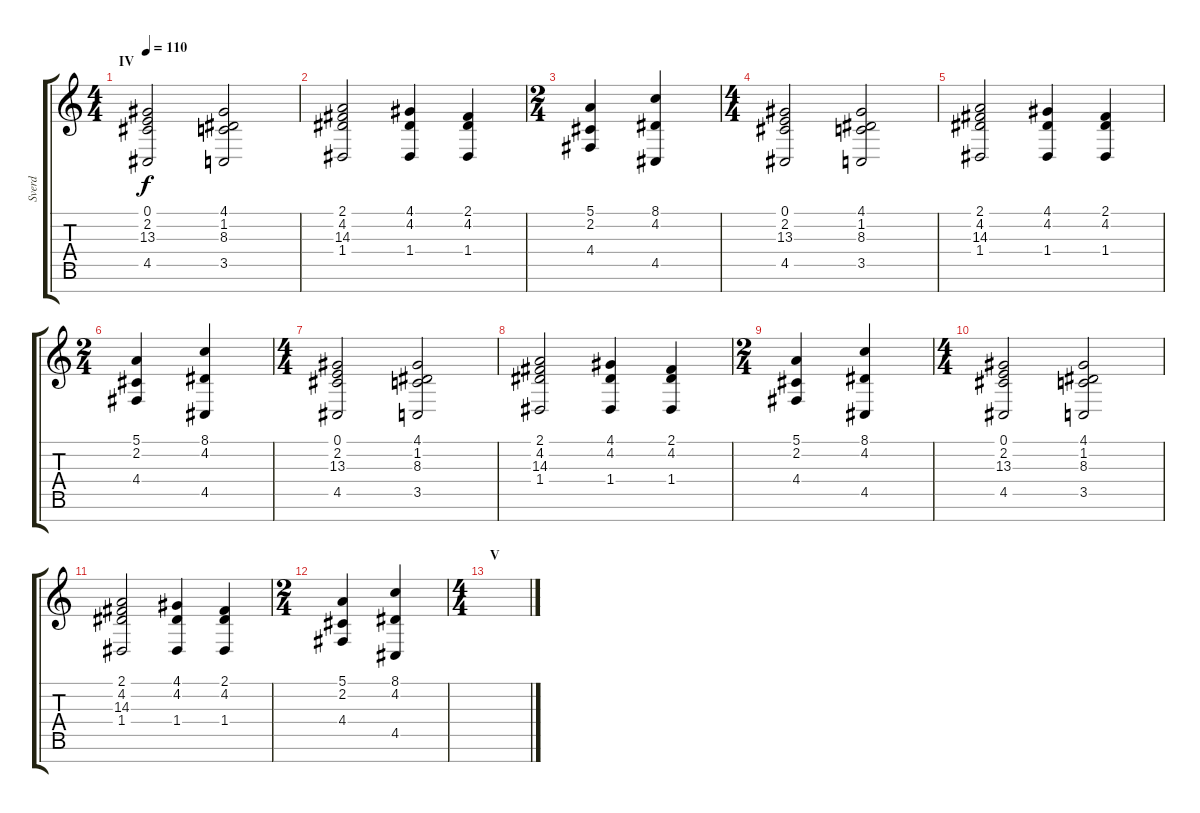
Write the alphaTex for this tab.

\track ("Sverd" "Sverd") {instrument stringensemble1}
\staff {score tabs}
\tuning (E4 B3 G3 D3 A2 E2 B1) {hide}
\ts (4 4)
\section ("" "IV")
\tempo 110
\clef g2
\ks c
(0.1 2.2 13.3 4.5).2{dy f volume 12 instrument stringensemble1} (4.1 1.2 8.3 3.5).2 |
(2.1 4.2 14.3 1.4).2 (4.1 4.2 1.4).4 (2.1 4.2 1.4).4 |
\ts (2 4)
(5.1 2.2 4.4).4 (8.1 4.2 4.5).4 |
\ts (4 4)
(0.1 2.2 13.3 4.5).2{volume 12 instrument stringensemble1} (4.1 1.2 8.3 3.5).2 |
(2.1 4.2 14.3 1.4).2 (4.1 4.2 1.4).4 (2.1 4.2 1.4).4 |
\ts (2 4)
(5.1 2.2 4.4).4 (8.1 4.2 4.5).4 |
\ts (4 4)
(0.1 2.2 13.3 4.5).2{volume 12 instrument stringensemble1} (4.1 1.2 8.3 3.5).2 |
(2.1 4.2 14.3 1.4).2 (4.1 4.2 1.4).4 (2.1 4.2 1.4).4 |
\ts (2 4)
(5.1 2.2 4.4).4 (8.1 4.2 4.5).4 |
\ts (4 4)
(0.1 2.2 13.3 4.5).2{volume 12 instrument stringensemble1} (4.1 1.2 8.3 3.5).2 |
(2.1 4.2 14.3 1.4).2 (4.1 4.2 1.4).4 (2.1 4.2 1.4).4 |
\ts (2 4)
(5.1 2.2 4.4).4 (8.1 4.2 4.5).4 |
\ts (4 4)
\section ("" "V")
